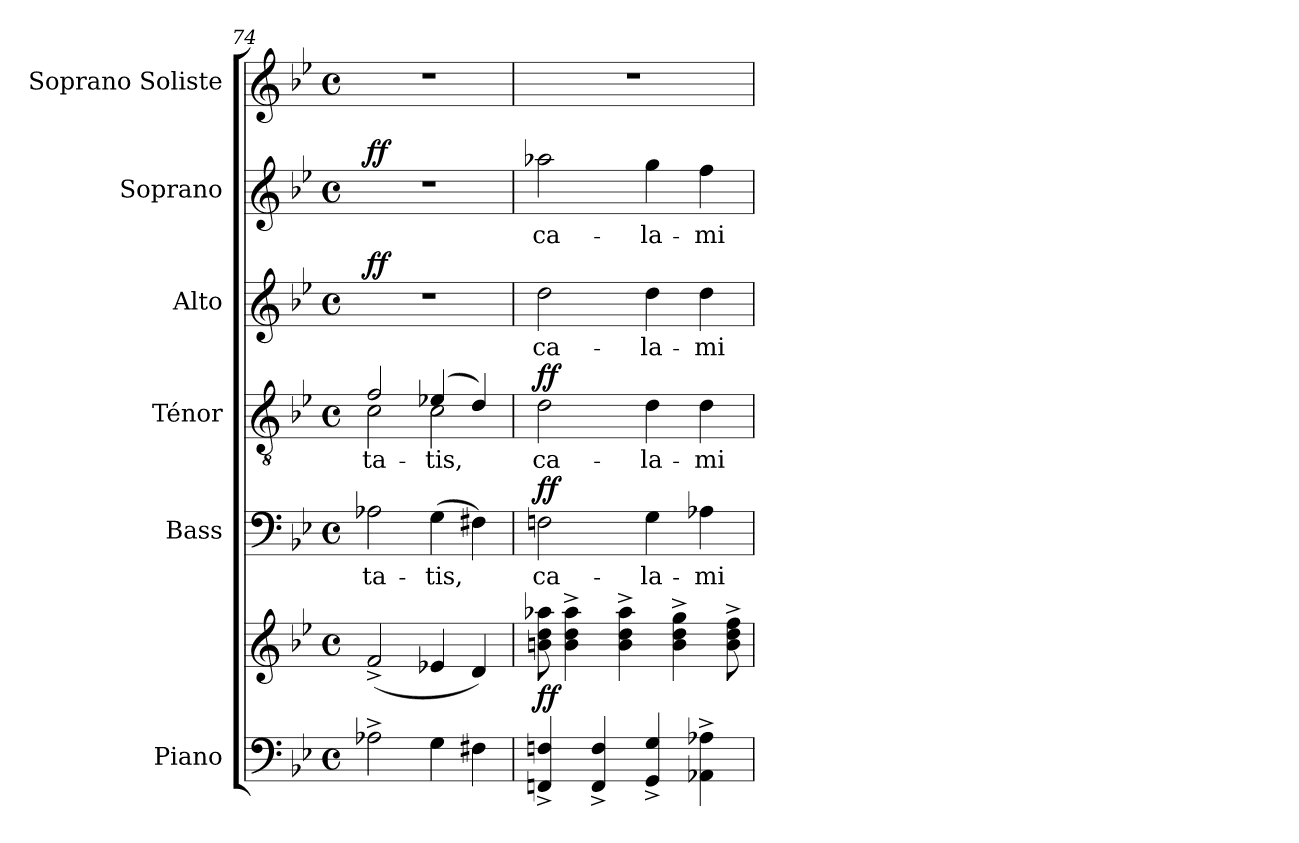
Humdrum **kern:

**kern	**kern	**dynam	**kern	**text	**dynam	**kern	**text	**dynam	**kern	**text	**dynam	**kern	**text	**dynam	**kern
*part6	*part6	*part6	*part5	*part5	*part5	*part4	*part4	*part4	*part3	*part3	*part3	*part2	*part2	*part2	*part1
*staff7	*staff6	*staff6/7	*staff5	*staff5	*staff5	*staff4	*staff4	*staff4	*staff3	*staff3	*staff3	*staff2	*staff2	*staff2	*staff1
*I"Piano	*	*	*I"Bass	*	*	*I"Ténor	*	*	*I"Alto	*	*	*I"Soprano	*	*	*I"Soprano Soliste
*I'Pno.	*	*	*I'B.	*	*	*I'T.	*	*	*I'A.	*	*	*I'S.	*	*	*
*clefF4	*clefG2	*	*clefF4	*	*	*clefGv2	*	*	*clefG2	*	*	*clefG2	*	*	*clefG2
*	*	*	*	*	*	*	*	*	*ITrd2c3	*	*	*	*	*	*
*k[b-e-]	*k[b-e-]	*	*k[b-e-]	*	*	*k[b-e-]	*	*	*k[f#]	*	*	*k[b-e-]	*	*	*k[b-e-]
*M4/4	*M4/4	*	*M4/4	*	*	*M4/4	*	*	*M4/4	*	*	*M4/4	*	*	*M4/4
*met(c)	*met(c)	*	*met(c)	*	*	*met(c)	*	*	*met(c)	*	*	*met(c)	*	*	*met(c)
=74	=74	=74	=74	=74	=74	=74	=74	=74	=74	=74	=74	=74	=74	=74	=74
*	*	*	*	*	*	*^	*	*	*	*	*	*	*	*	*
!	!	!	!	!	!	!	!	!	!	!	!	!LO:DY:a	!	!	!LO:DY:a	!
2A-X^\	(2f^/	.	2A-X\	-ta-	.	2f/	2c\	-ta-	.	1r	.	ff	1r	.	ff	1r
4G\	4e-X/	.	(4G\	-tis,	.	(4e-X/	2c\	-tis,	.	.	.	.	.	.	.	.
4F#X\	4d/)	.	4F#X\)	.	.	4d/)	.	.	.	.	.	.	.	.	.	.
*	*	*	*	*	*	*v	*v	*	*	*	*	*	*	*	*	*
=75	=75	=75	=75	=75	=75	=75	=75	=75	=75	=75	=75	=75	=75	=75	=75
!	!	!LO:DY:a=2	!	!	!LO:DY:a	!	!	!LO:DY:a	!	!	!	!	!	!	!
4FFn/^ 4Fn/^	8bn\ 8dd\ 8aa-X\	ff	2Fn\	ca-	ff	2d\	ca-	ff	2bi\	ca-	.	2aa-X\	ca-	.	1r
.	4b\^ 4dd\^ 4aa-\^	.	.	.	.	.	.	.	.	.	.	.	.	.	.
4FF/^ 4F/^	.	.	.	.	.	.	.	.	.	.	.	.	.	.	.
.	4b\^ 4dd\^ 4aa-\^	.	.	.	.	.	.	.	.	.	.	.	.	.	.
4GG/^ 4G/^	.	.	4G\	-la-	.	4d\	-la-	.	4bi\	-la-	.	4gg\	-la-	.	.
.	4b\^ 4dd\^ 4gg\^	.	.	.	.	.	.	.	.	.	.	.	.	.	.
4AA-X\^ 4A-X\^	.	.	4A-X\	-mi-	.	4d\	-mi-	.	4bi\	-mi-	.	4ff\	-mi-	.	.
.	8b\^ 8dd\^ 8ff\^	.	.	.	.	.	.	.	.	.	.	.	.	.	.
=	=	=	=	=	=	=	=	=	=	=	=	=	=	=	=
*-	*-	*-	*-	*-	*-	*-	*-	*-	*-	*-	*-	*-	*-	*-	*-
